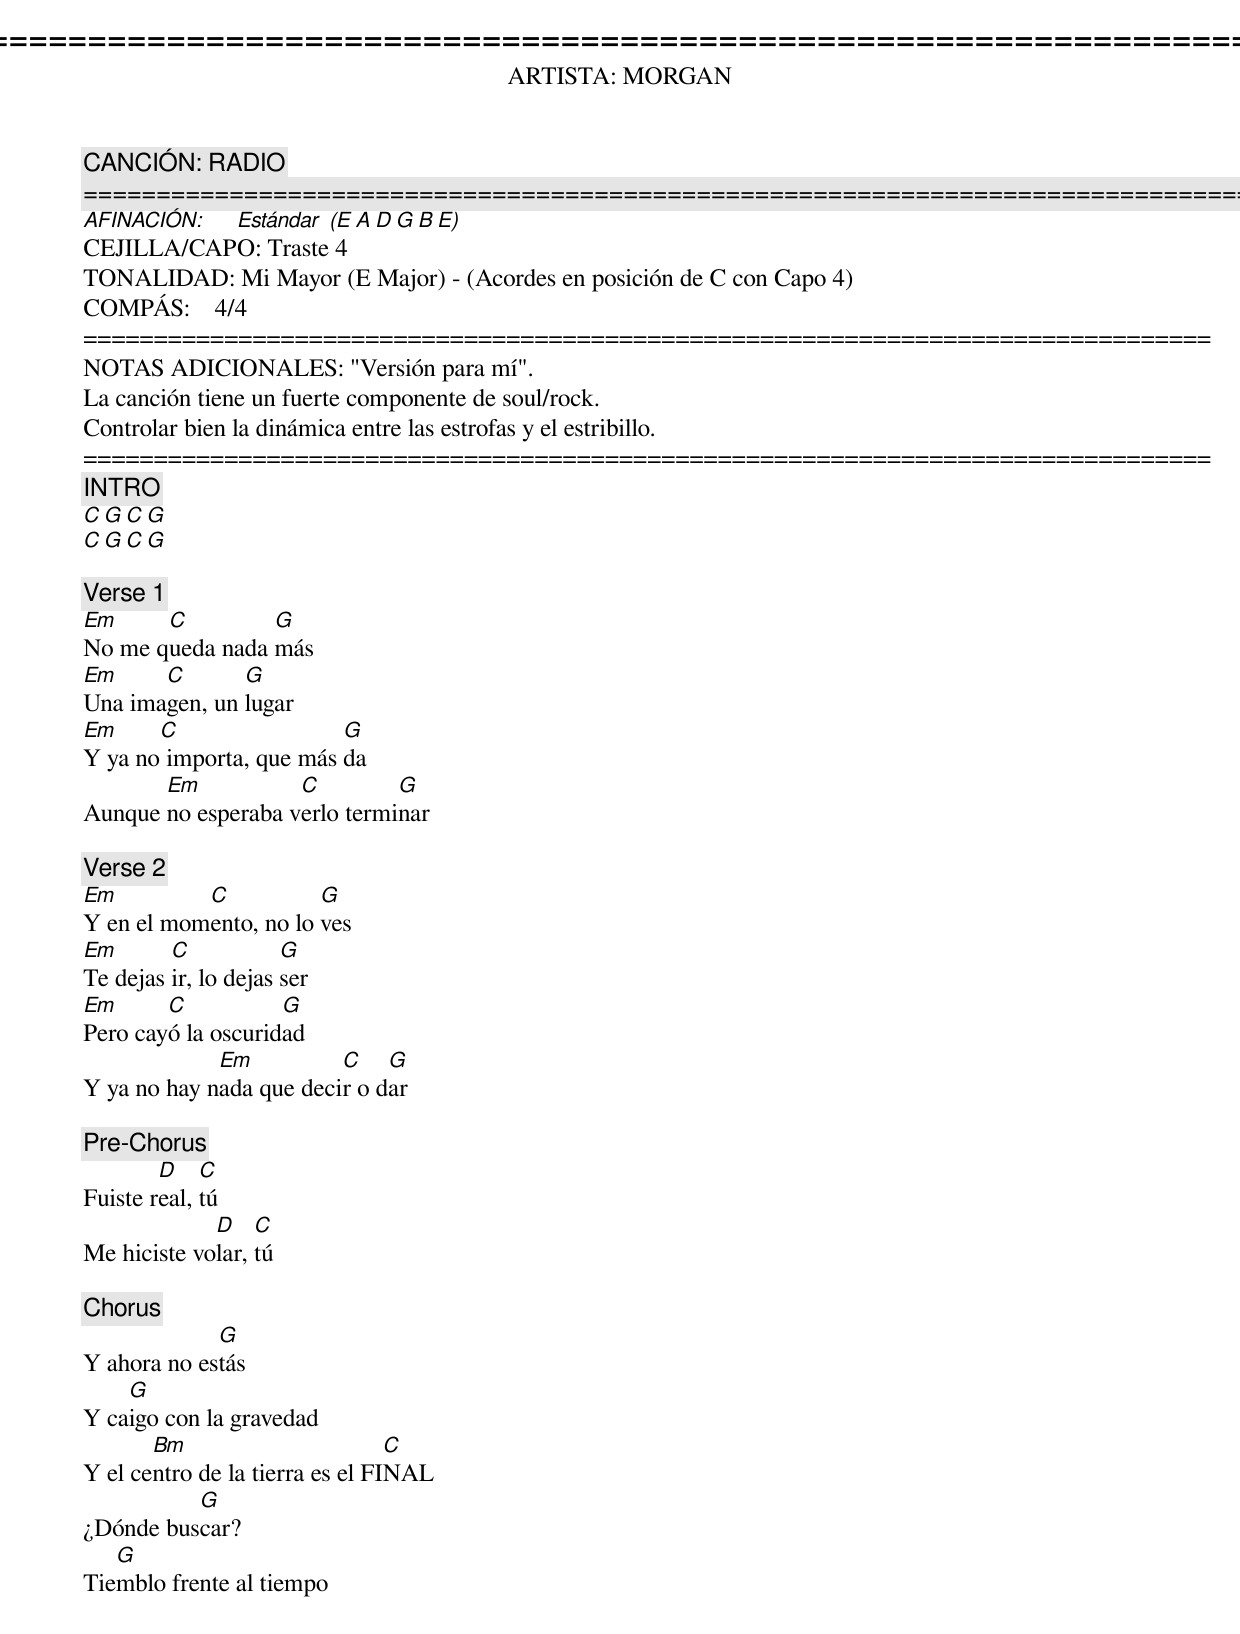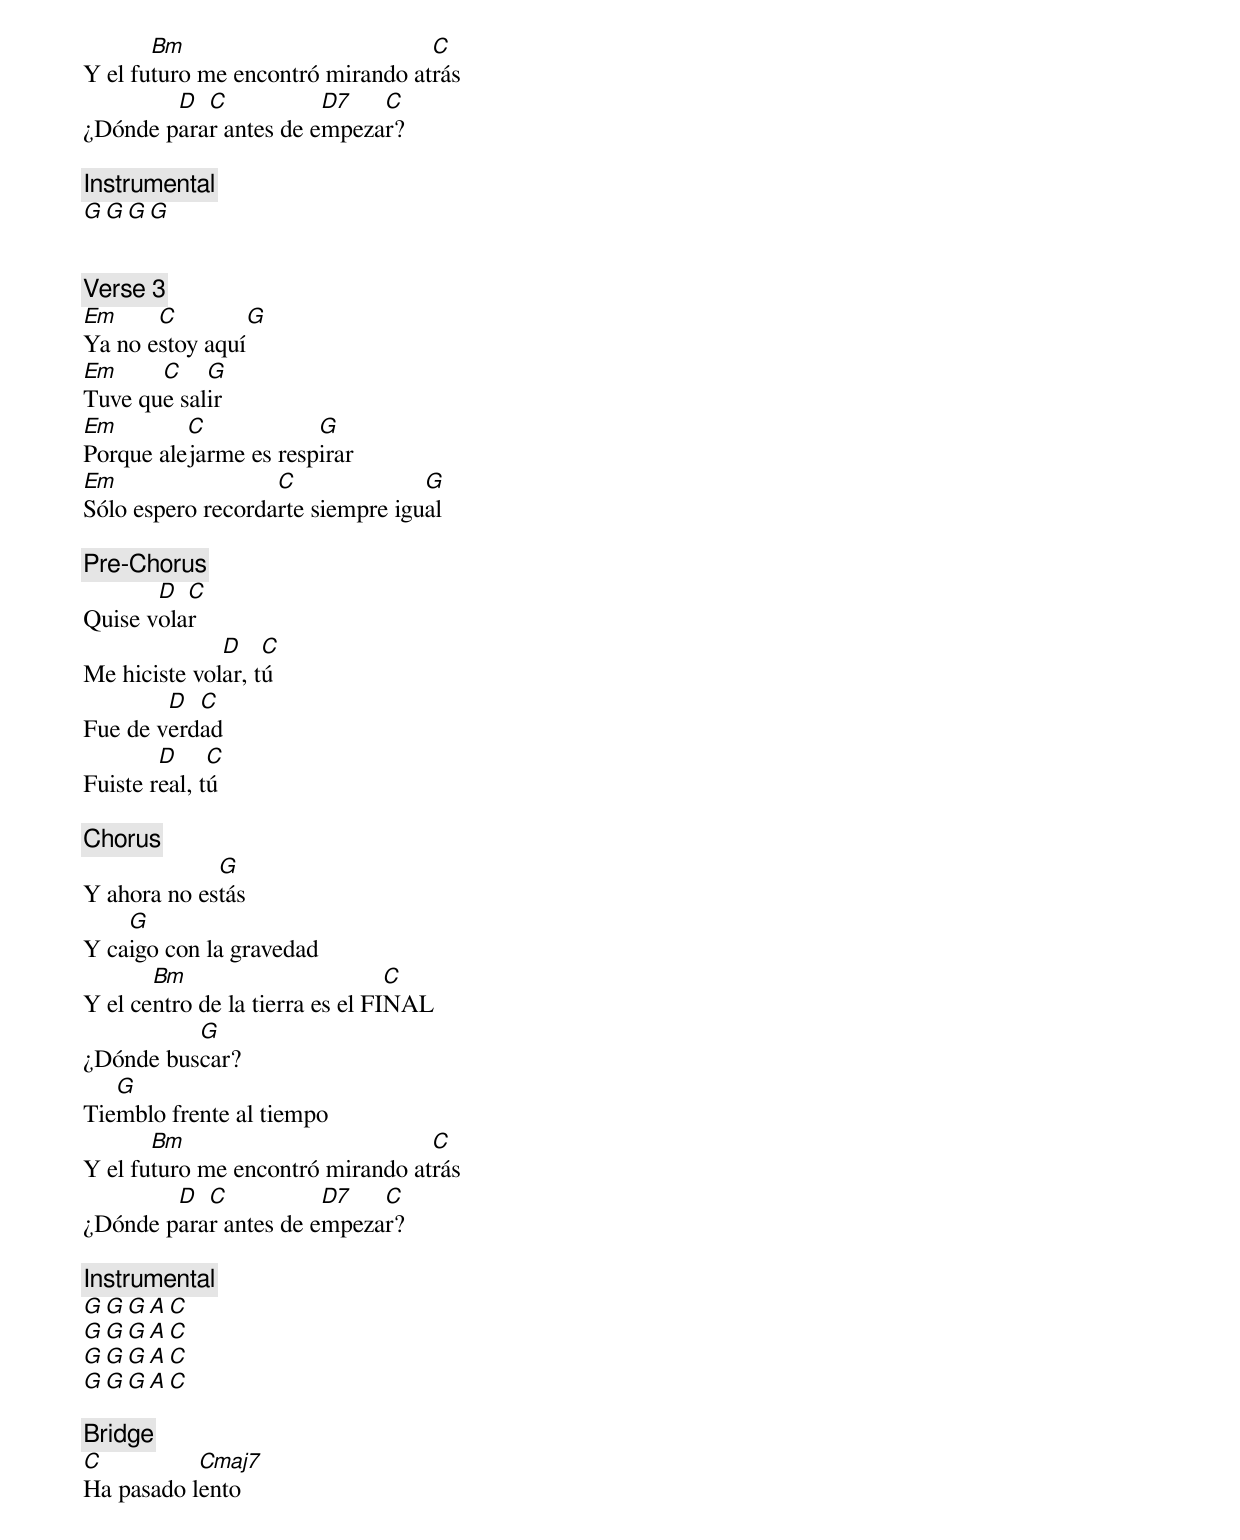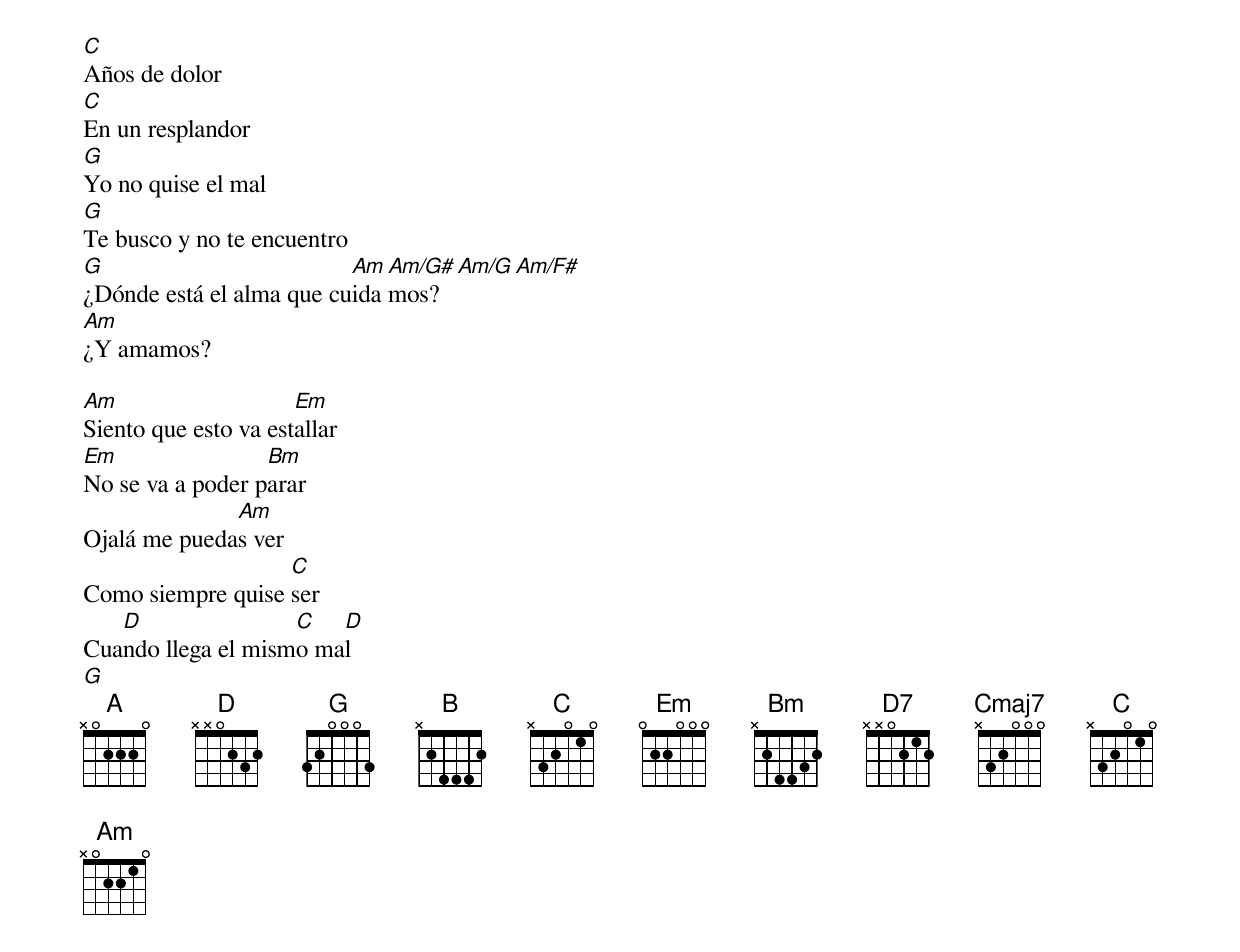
================================================================================
ARTISTA: MORGAN
CANCIÓN: RADIO
================================================================================
AFINACIÓN: Estándar (E A D G B E)
CEJILLA/CAPO: Traste 4
TONALIDAD: Mi Mayor (E Major) - (Acordes en posición de C con Capo 4)
BPM:       131
COMPÁS:    4/4
================================================================================
NOTAS ADICIONALES: "Versión para mí".
La canción tiene un fuerte componente de soul/rock.
Controlar bien la dinámica entre las estrofas y el estribillo.
================================================================================
[INTRO]
C G C G
C G C G

[Verse 1]
Em     C         G
No me queda nada más
Em     C       G
Una imagen, un lugar
Em     C                 G
Y ya no importa, que más da
       Em           C         G
Aunque no esperaba verlo terminar

[Verse 2]
Em         C           G
Y en el momento, no lo ves
Em       C            G
Te dejas ir, lo dejas ser
Em      C           G
Pero cayó la oscuridad
             Em          C    G
Y ya no hay nada que decir o dar

[Pre-Chorus]
        D    C
Fuiste real, tú
             D    C
Me hiciste volar, tú

[Chorus]
             G
Y ahora no estás
    G
Y caigo con la gravedad
       Bm                        C
Y el centro de la tierra es el FINAL
          G
¿Dónde buscar?
   G
Tiemblo frente al tiempo
       Bm                         C
Y el futuro me encontró mirando atrás
        D  C           D7   C
¿Dónde parar antes de empezar?

[Instrumental]
G G G G


[Verse 3]
Em     C         G
Ya no estoy aquí
Em     C    G
Tuve que salir
Em        C            G
Porque alejarme es respirar
Em                 C              G
Sólo espero recordarte siempre igual

[Pre-Chorus]
       D  C
Quise volar
              D    C
Me hiciste volar, tú
        D  C
Fue de verdad
        D     C
Fuiste real, tú

[Chorus]
             G
Y ahora no estás
    G
Y caigo con la gravedad
       Bm                        C
Y el centro de la tierra es el FINAL
          G
¿Dónde buscar?
   G
Tiemblo frente al tiempo
       Bm                         C
Y el futuro me encontró mirando atrás
        D  C           D7   C
¿Dónde parar antes de empezar?

[Instrumental]
G G G A C
G G G A C
G G G A C
G G G A C

[Bridge]
C          Cmaj7
Ha pasado lento
C
Años de dolor
Cmaj
En un resplandor
G
Yo no quise el mal
G
Te busco y no te encuentro
G                         Am Am/G# Am/G Am/F#
¿Dónde está el alma que cuidamos?
Am
¿Y amamos?

Am                    Em
Siento que esto va estallar
Em                Bm
No se va a poder parar
              Am
Ojalá me puedas ver
                   C
Como siempre quise ser
   D                C   D
Cuando llega el mismo mal
G
